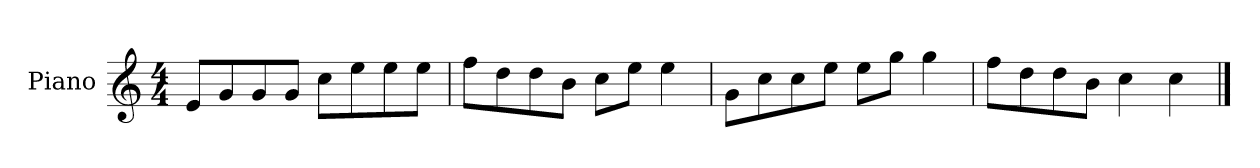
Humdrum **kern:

**kern
*part1
*staff1
*I"Piano
*I'P-no
*clefG2
*k[]
*M4/4
*MM90
=1
8e/L
8g/
8g/
8g/J
8cc\L
8ee\
8ee\
8ee\J
=2
8ff\L
8dd\
8dd\
8b\J
8cc\L
8ee\J
4ee\
=3
8g\L
8cc\
8cc\
8ee\J
8ee\L
8gg\J
4gg\
=4
8ff\L
8dd\
8dd\
8b\J
4cc\
4cc\
==
*-
